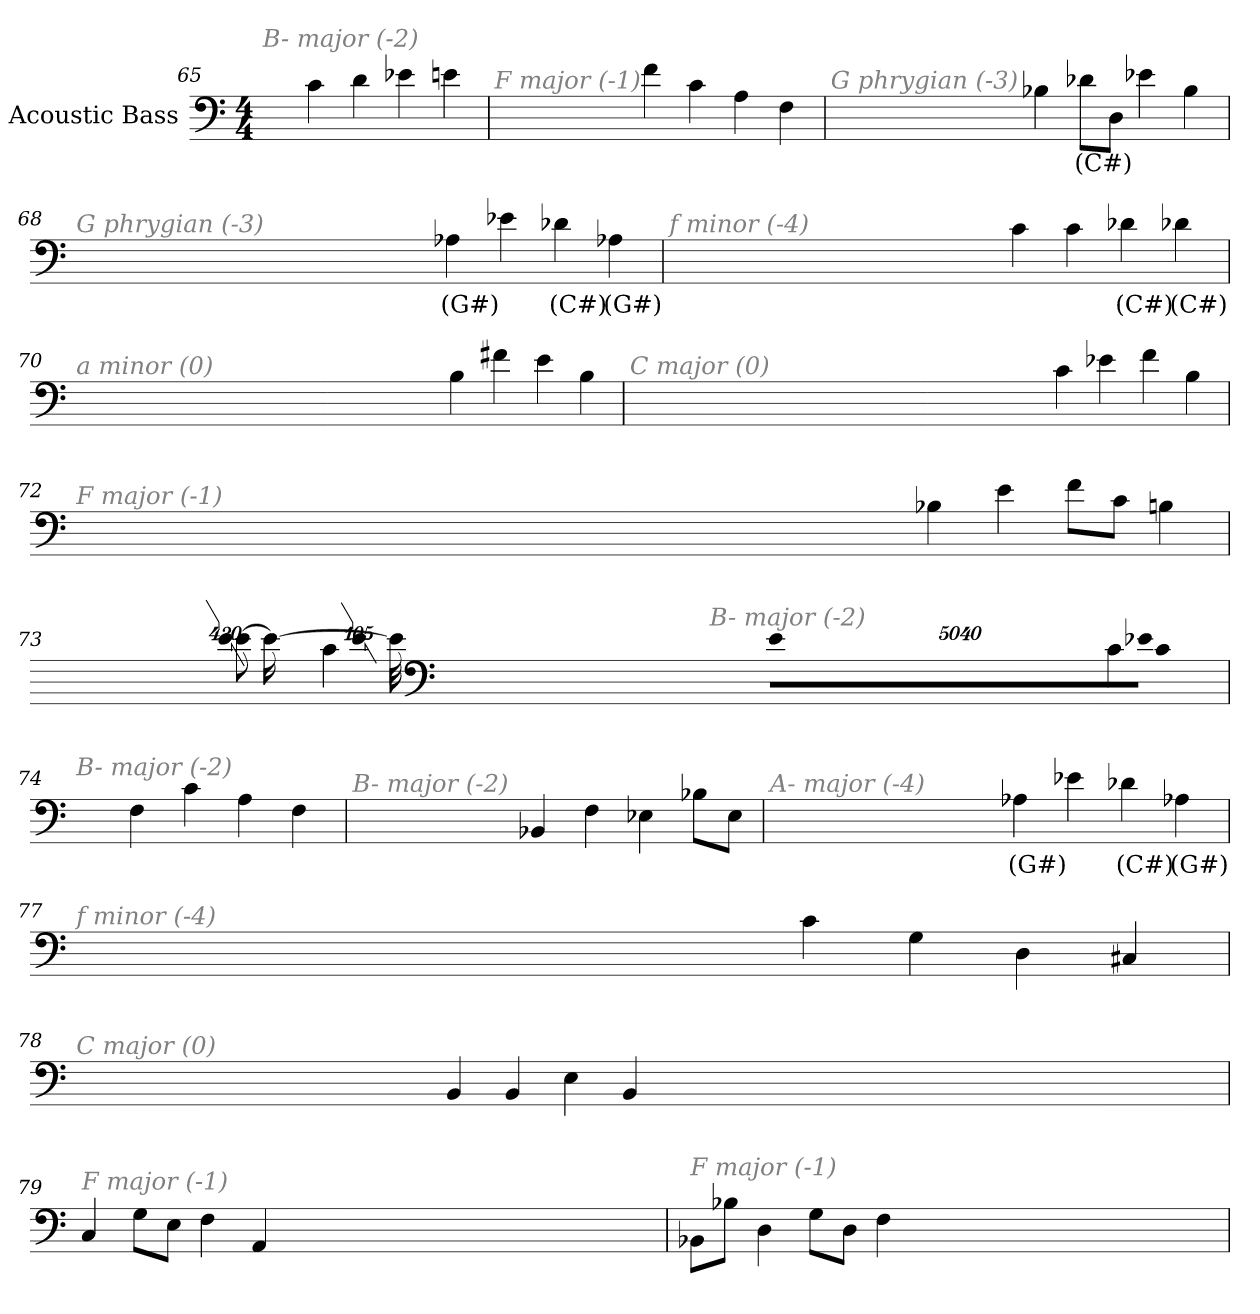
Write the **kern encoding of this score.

**kern	**text
*part1	*part1
*staff1	*staff1
*I"Acoustic Bass	*
*clefF4	*
*ITrd7c12	*
*k[]	*
*C:	*
*M4/4	*
=65	=65
!LO:TX:i:color=#808080:t=B- major (-2)	!
4C	.
4D	.
4E-X	.
4En	.
=66	=66
!LO:TX:i:color=#808080:t=F major (-1)	!
4F	.
4C	.
4AA	.
4FF	.
=67	=67
!LO:TX:i:color=#808080:t=G phrygian (-3)	!
4BB-X	.
8D-XiL	(C#)
8DDJ	.
4E-X	.
4BB-	.
=68	=68
!LO:TX:i:color=#808080:t=G phrygian (-3)	!
4AA-Xi	(G#)
4E-X	.
4D-Xi	(C#)
4AA-Xi	(G#)
=69	=69
!LO:TX:i:color=#808080:t=f minor (-4)	!
4C	.
4C	.
4D-Xi	(C#)
4D-Xi	(C#)
=70	=70
!LO:TX:i:color=#808080:t=a minor (0)	!
4BB	.
4F#X	.
4E	.
4BB	.
=71	=71
!LO:TX:i:color=#808080:t=C major (0)	!
4C	.
4E-X	.
4F	.
4BB	.
=72	=72
!LO:TX:i:color=#808080:t=F major (-1)	!
4BB-X	.
4E	.
8FL	.
8CJ	.
4BBn	.
=73	=73
!LO:TX:i:color=#808080:t=B- major (-2)	!
4C	.
!LO:N:vis=8	!
40320%3347E-XL	.
!LO:N:vis=8	!
40320%3347C	.
!LO:N:vis=8	!
40320%3347E-J	.
!LO:N:vis=1024	!
[13440%13E-	.
8E-_	.
16E-_	.
32E-_	.
!LO:N:vis=1024%31	!
13440%407E-]	.
4C	.
=74	=74
!LO:TX:i:color=#808080:t=B- major (-2)	!
4FF	.
4C	.
4AA	.
4FF	.
=75	=75
!LO:TX:i:color=#808080:t=B- major (-2)	!
4BBB-X	.
4FF	.
4EE-X	.
8BB-XL	.
8EE-J	.
=76	=76
!LO:TX:i:color=#808080:t=A- major (-4)	!
4AA-Xi	(G#)
4E-X	.
4D-Xi	(C#)
4AA-Xi	(G#)
=77	=77
!LO:TX:i:color=#808080:t=f minor (-4)	!
4C	.
4GG	.
4DD	.
4CC#Xj	.
=78	=78
!LO:TX:i:color=#808080:t=C major (0)	!
4BBB	.
4BBB	.
4EE	.
4BBB	.
=79	=79
!LO:TX:i:color=#808080:t=F major (-1)	!
4CC	.
8GGL	.
8EEJ	.
4FF	.
4AAA	.
=80	=80
!LO:TX:i:color=#808080:t=F major (-1)	!
8BBB-XL	.
8BB-XJ	.
4DD	.
8GGL	.
8DDJ	.
4FF	.
=	=
*-	*-
